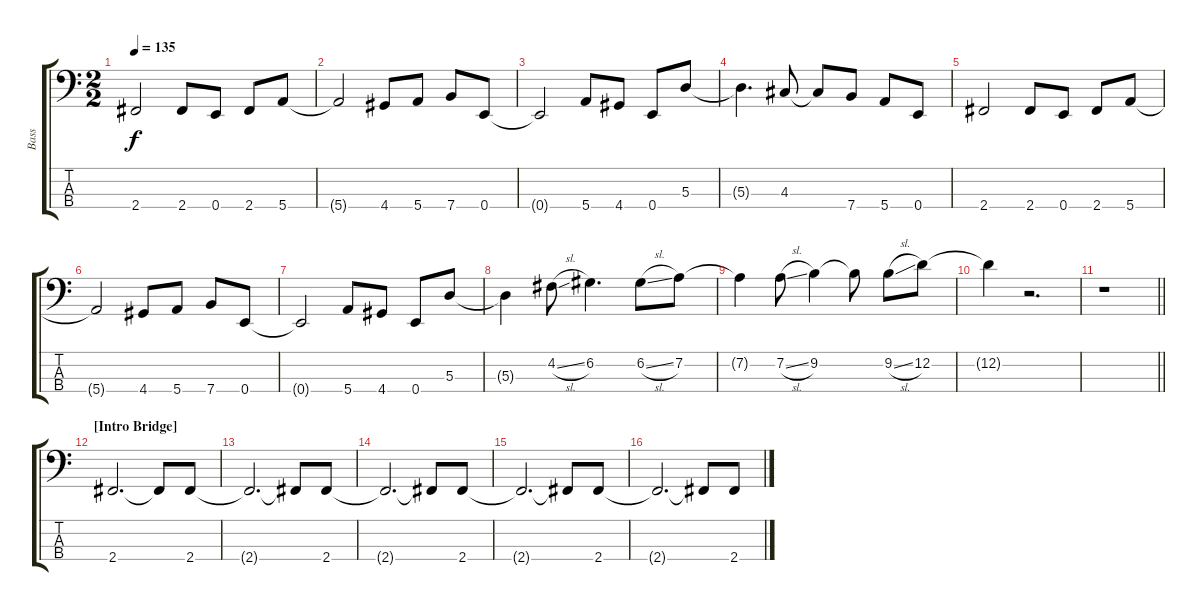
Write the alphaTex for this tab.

\track ("Bass" "Bass") {instrument electricbasspick}
\staff {score tabs}
\tuning (G2 D2 A1 E1) {hide}
\ts (2 2)
\tempo 135
\clef f4
\ks c
2.4.2{dy f} 2.4.8 0.4.8 2.4.8 5.4.8 |
5.4{t}.2 4.4.8 5.4.8 7.4.8 0.4.8 |
0.4{t}.2 5.4.8 4.4.8 0.4.8 5.3.8 |
5.3{t}.4{d} 4.3.8 4.3{t}.8 7.4.8 5.4.8 0.4.8 |
2.4.2 2.4.8 0.4.8 2.4.8 5.4.8 |
5.4{t}.2 4.4.8 5.4.8 7.4.8 0.4.8 |
0.4{t}.2 5.4.8 4.4.8 0.4.8 5.3.8 |
5.3{t}.4 4.2{sl}.8 6.2.4{d} 6.2{sl}.8 7.2.8 |
7.2{t}.4 7.2{sl}.8 9.2.4 9.2{t}.8 9.2{sl}.8 12.2.8 |
12.2{t}.4 r.2{d} |
\barLineRight lightlight
r.1 |
\section ("" "[Intro Bridge]")
2.4.2{d} 2.4{t}.8 2.4.8 |
2.4{t}.2{d} 2.4{t}.8 2.4.8 |
2.4{t}.2{d} 2.4{t}.8 2.4.8 |
2.4{t}.2{d} 2.4{t}.8 2.4.8 |
2.4{t}.2{d} 2.4{t}.8 2.4.8
